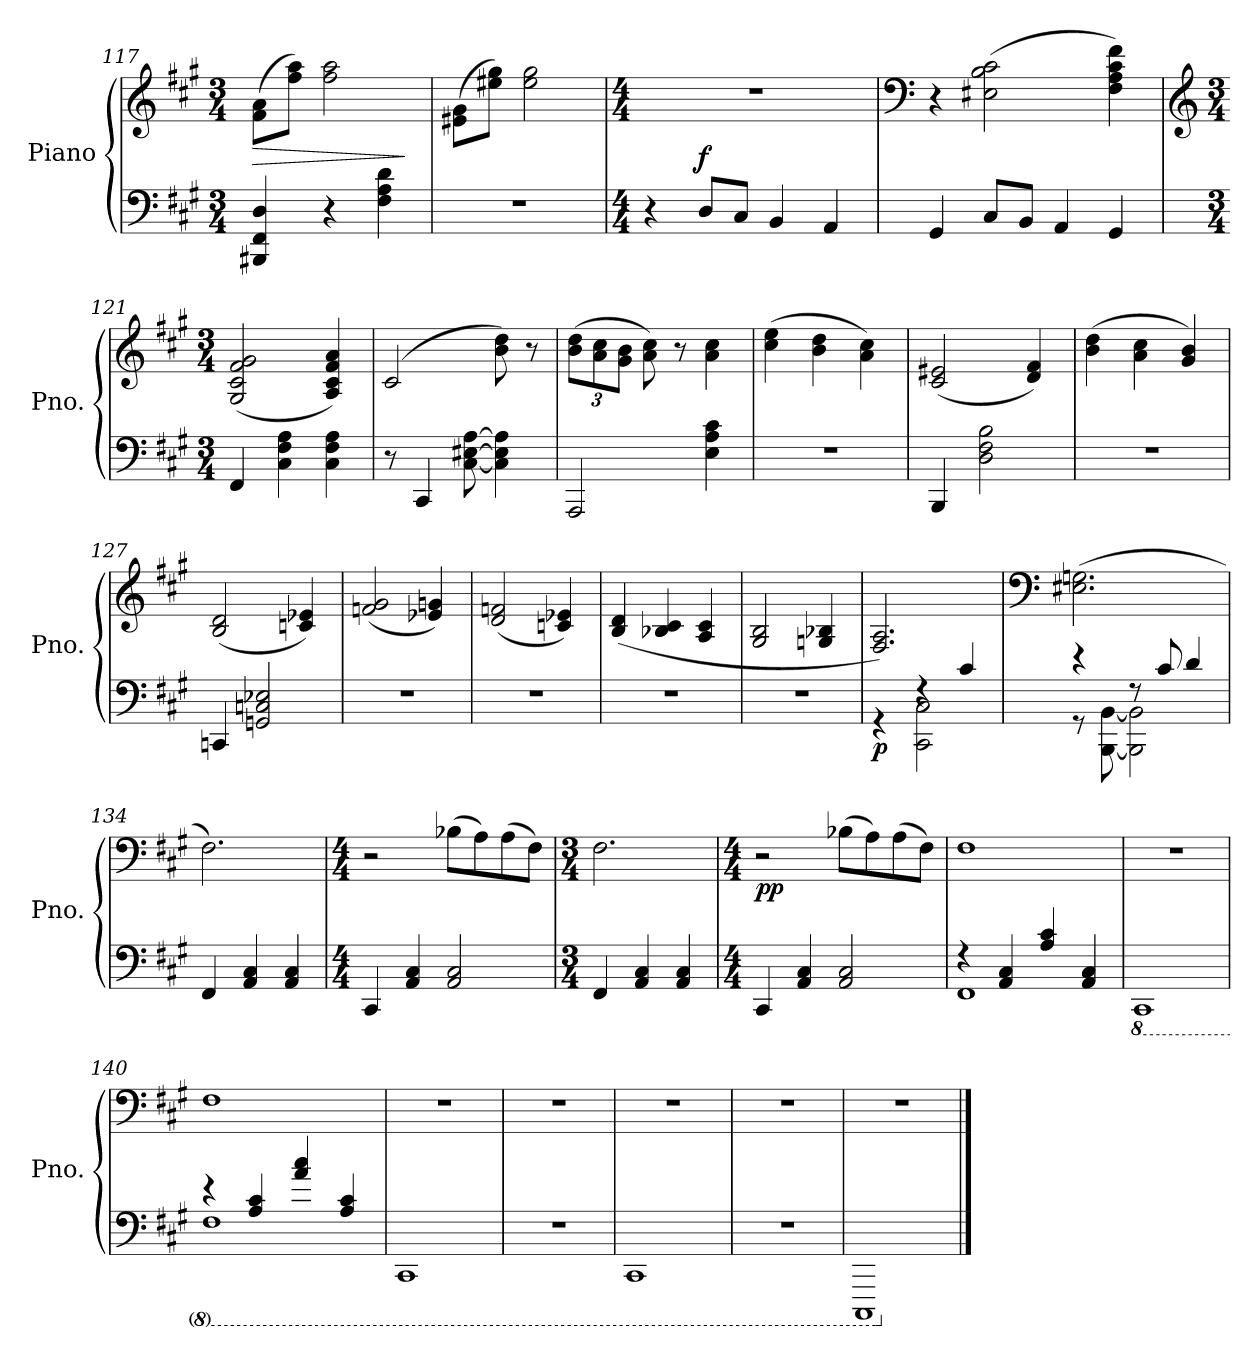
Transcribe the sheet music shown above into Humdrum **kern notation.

**kern	**kern	**dynam
*part1	*part1	*part1
*staff2	*staff1	*staff1/2
*I"Piano	*	*
*I'Pno.	*	*
*clefF4	*clefG2	*
*k[f#c#g#]	*k[f#c#g#]	*
*M3/4	*M3/4	*
=117	=117	=117
!	!	!LO:HP:b
4BBB#X/ 4FF#/ 4D/	(8f#\ 8a\L	>
.	8ff#\ 8aa\J)	.
4r	2ff#\ 2aa\	.
4F#\ 4A\ 4d\	.	.
.	.	]
=118	=118	=118
2.r	(8e#X\ 8g#\L	.
.	8ee#X\ 8gg#\J)	.
.	2ee#\ 2gg#\	.
=119	=119	=119
*M4/4	*M4/4	*
4r	1r	.
!	!	!LO:DY:a=2
8D/L	.	f
8C#/J	.	.
4BB/	.	.
4AA/	.	.
=120	=120	=120
*	*clefF4	*
4GG#/	4r	.
8C#/L	(2E#X\ 2B\ 2c#\	.
8BB/J	.	.
4AA/	.	.
4GG#/	4F#\ 4A\ 4c#\ 4f#\)	.
=121	=121	=121
*	*clefG2	*
*M3/4	*M3/4	*
4FF#/	(2G#/ 2c#/ 2f#/ 2g#/	.
4C#\ 4F#\ 4A\	.	.
4C#\ 4F#\ 4A\	4A/ 4c#/ 4f#/ 4a/)	.
=122	=122	=122
8r	(2c#/	.
4CC#/	.	.
[8C#\ [8E#X\ [8A\	.	.
4C#\] 4E#\] 4A\]	8b\ 8dd\)	.
.	8r	.
!!LO:LB:g=z
=123	=123	=123
*	*Xbrackettup	*
2AAA/	(12b\ 12dd\L	.
.	12a\ 12cc#\	.
.	12g#\ 12b\J	.
.	8a\ 8cc#\)	.
.	8r	.
4E\ 4A\ 4c#\	4a\ 4cc#\	.
=124	=124	=124
2.r	(4cc#\ 4ee\	.
.	4b\ 4dd\	.
.	4a\ 4cc#\)	.
=125	=125	=125
4BBB/	(2c#/ 2e#X/	.
2D\ 2F#\ 2B\	.	.
.	4d/ 4f#/)	.
=126	=126	=126
2.r	(4b\ 4dd\	.
.	4a\ 4cc#\	.
.	4g#/ 4b/)	.
=127	=127	=127
4CCn/	(2B/ 2d/	.
2GGn/ 2Cn/ 2E-X/	.	.
.	4cn/ 4e-X/)	.
=128	=128	=128
2.r	(2fn/ 2g#/	.
.	4e-X/ 4gn/)	.
=129	=129	=129
2.r	(2d/ 2fn/	.
.	4cn/ 4e-X/)	.
=130	=130	=130
2.r	(4B/ 4d/	.
.	4B-X/ 4c#/	.
.	4A/ 4c#/	.
=131	=131	=131
2.r	2G#/ 2B/	.
.	4Gn/ 4B-X/	.
!!LO:LB:g=z
=132	=132	=132
*^	*	*
!	!	!	!LO:DY:b=2
4rGG	4ryy	2.F#/ 2.A/)	p
4rF	2CC#\ 2C#\	.	.
4c#/	.	.	.
=133	=133	=133	=133
*	*	*clefF4	*
4r	8rGG	(2.E#X\ 2.Gn\	.
.	[8BBB\ [8BB\	.	.
8rF	2BBB\] 2BB\]	.	.
8c#/	.	.	.
4d/	.	.	.
*v	*v	*	*
=134	=134	=134
4FF#/	2.F#\)	.
4AA/ 4C#/	.	.
4AA/ 4C#/	.	.
=135	=135	=135
*M4/4	*M4/4	*
4CC#/	2r	.
4AA/ 4C#/	.	.
2AA/ 2C#/	(8B-X\L	.
.	8A\)	.
.	(8A\	.
.	8F#\J)	.
=136	=136	=136
*M3/4	*M3/4	*
4FF#/	2.F#\	.
4AA/ 4C#/	.	.
4AA/ 4C#/	.	.
=137	=137	=137
*M4/4	*M4/4	*
!	!	!LO:DY:b
4CC#/	2r	pp
4AA/ 4C#/	.	.
2AA/ 2C#/	(8B-X\L	.
.	8A\)	.
.	(8A\	.
.	8F#\J)	.
=138	=138	=138
*^	*	*
4r	1FF#	1F#	.
4AA/ 4C#/	.	.	.
4A/ 4c#/	.	.	.
4AA/ 4C#/	.	.	.
*v	*v	*	*
=139	=139	=139
*8ba	*	*
1CCC#	1r	.
!!LO:LB:g=z
=140	=140	=140
*^	*	*
4r	1FF#	1F#	.
4AA/ 4C#/	.	.	.
4A/ 4c#/	.	.	.
4AA/ 4C#/	.	.	.
*v	*v	*	*
=141	=141	=141
*8ba	*	*
1CCC#	1r	.
=142	=142	=142
*X8ba	*	*
1r	1r	.
=143	=143	=143
*8ba	*	*
1CCC#	1r	.
=144	=144	=144
*X8ba	*	*
1r	1r	.
=145	=145	=145
1CCC#	1r	.
*X8ba	*	*
==	==	==
*-	*-	*-
